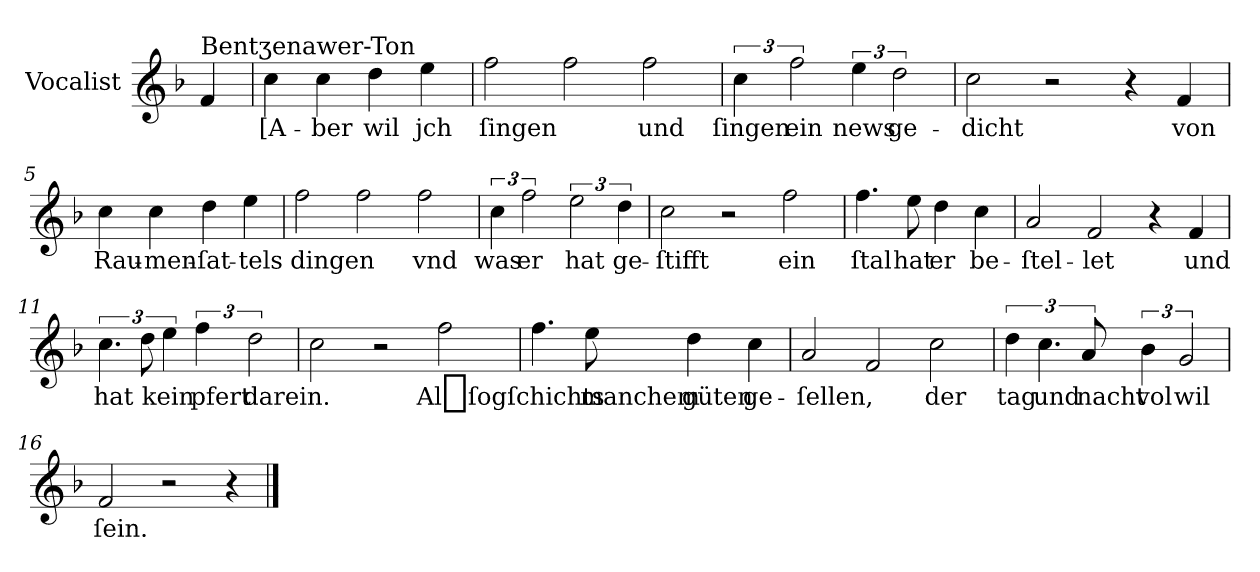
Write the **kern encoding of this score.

**kern	**text
*part1	*part1
*staff1	*staff1
*I"Vocalist	*
*k[b-]	*
*F:	*
=	=
!LO:TX:a:t=Bentʒenawer-Ton	!
4f	.
=1	=1
4cc	[A-
4cc	-ber
4dd	wil
4ee	jch
=2	=2
2ff	ſingen
2ff	.
2ff	und
=3	=3
6cc	ſingen
3ff	ein
6ee	news
3dd	ge-
=4	=4
2cc	-dicht
2r	.
4r	.
4f	von
=5	=5
4cc	Rau-
4cc	-men-
4dd	-ſat-
4ee	-tels
=6	=6
2ff	dingen
2ff	.
2ff	vnd
=7	=7
6cc	was
3ff	er
3ee	hat
6dd	ge-
=8	=8
2cc	-ſtifft
2r	.
2ff	ein
=9	=9
4.ff	ſtal
8ee	hat
4dd	er
4cc	be-
=10	=10
2a	-ſtel-
2f	-let
4r	.
4f	und
=11	=11
6.cc	hat
12dd	.
6ee	kein
6ff	pfert
3dd	darein.
=12	=12
2cc	.
2r	.
2ff	Al_ſogſchichts
=13	=13
4.ff	.
8ee	manchem
4dd	güten
4cc	ge-
=14	=14
2a	-ſellen,
2f	.
2cc	der
=15	=15
6dd	tag
6.cc	und
12a	nacht
6b-	vol
3g	wil
=16	=16
2f	ſein.
2r	.
4r	.
==	==
*-	*-
